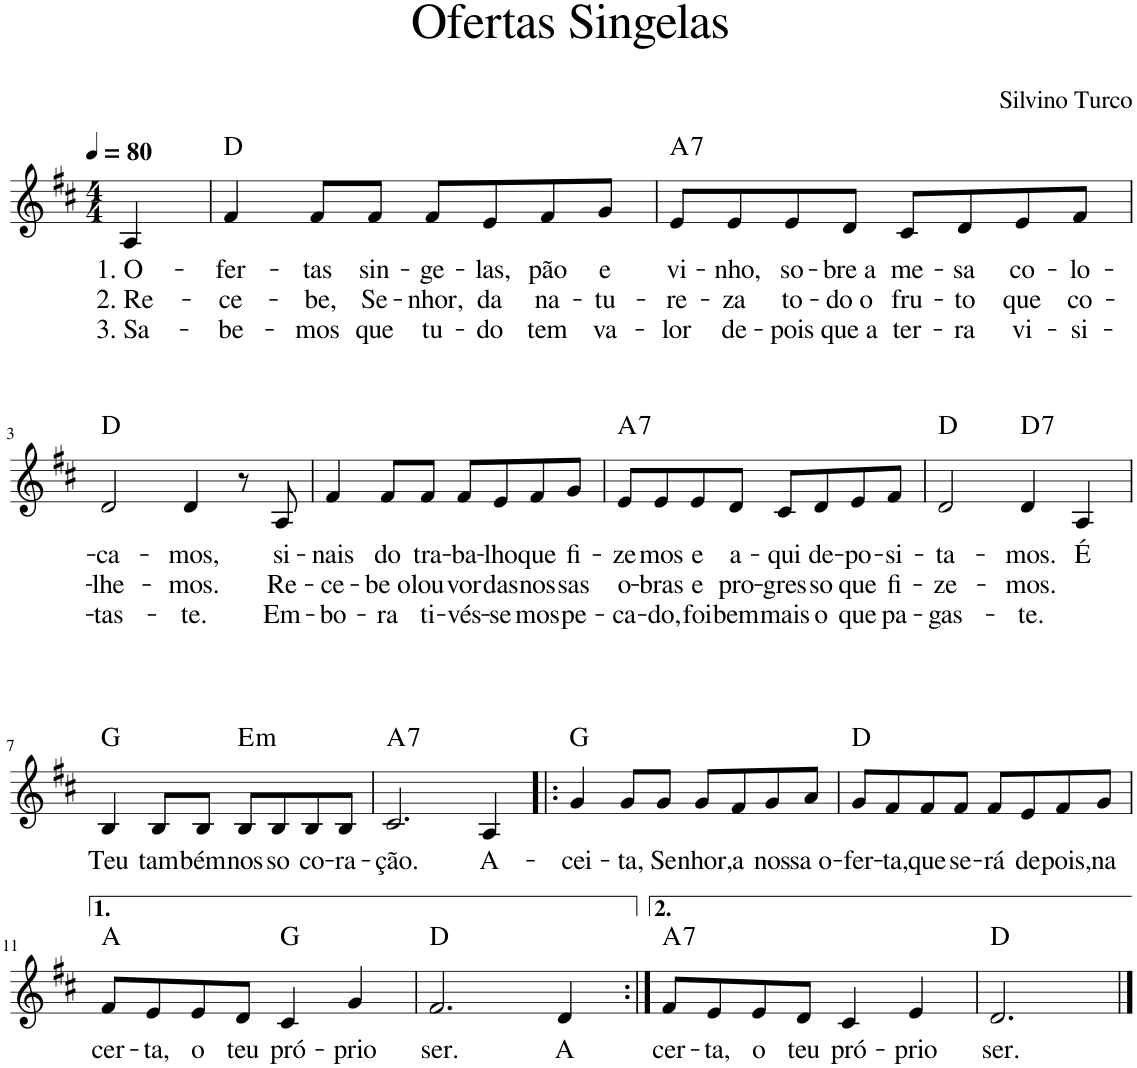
**kern	**text	**text	**text	**harte
*part1	*part1	*part1	*part1	*part1
*staff1	*staff1	*staff1	*staff1	*
*I"Voz	*	*	*	*
*I'Vo.	*	*	*	*
*clefG2	*	*	*	*
*k[f#c#]	*	*	*	*
*M4/4	*	*	*	*
*MM80	*	*	*	*
=	=	=	=	=
!	!LO:LY:b	!LO:LY:b	!LO:LY:b	!
4A/	1. O-	2. Re-	3. Sa-	.
=1	=1	=1	=1	=1
!	!LO:LY:b	!LO:LY:b	!LO:LY:b	!
4f#/	-fer-	-ce-	-be-	D:maj
!	!LO:LY:b	!LO:LY:b	!LO:LY:b	!
8f#/L	-tas	-be,	-mos	.
!	!LO:LY:b	!LO:LY:b	!LO:LY:b	!
8f#/J	sin-	Se-	que	.
!	!LO:LY:b	!LO:LY:b	!LO:LY:b	!
8f#/L	-ge-	-nhor,	tu-	.
!	!LO:LY:b	!LO:LY:b	!LO:LY:b	!
8e/	-las,	da	-do	.
!	!LO:LY:b	!LO:LY:b	!LO:LY:b	!
8f#/	pão	na-	tem	.
!	!LO:LY:b	!LO:LY:b	!LO:LY:b	!
8g/J	e	-tu-	va-	.
=2	=2	=2	=2	=2
!	!LO:LY:b	!LO:LY:b	!LO:LY:b	!LO:H:kt=7
8e/L	vi-	-re-	-lor	A:7
!	!LO:LY:b	!LO:LY:b	!LO:LY:b	!
8e/	-nho,	-za	de-	.
!	!LO:LY:b	!LO:LY:b	!LO:LY:b	!
8e/	so-	to-	-pois	.
!	!LO:LY:b	!LO:LY:b	!LO:LY:b	!
8d/J	-bre a	-do o	que a	.
!	!LO:LY:b	!LO:LY:b	!LO:LY:b	!
8c#/L	me-	fru-	ter-	.
!	!LO:LY:b	!LO:LY:b	!LO:LY:b	!
8d/	-sa	-to	-ra	.
!	!LO:LY:b	!LO:LY:b	!LO:LY:b	!
8e/	co-	que	vi-	.
!	!LO:LY:b	!LO:LY:b	!LO:LY:b	!
8f#/J	-lo-	co-	-si-	.
!!LO:LB:g=z
=3	=3	=3	=3	=3
!	!LO:LY:b	!LO:LY:b	!LO:LY:b	!
2d/	-ca-	-lhe-	-tas-	D:maj
!	!LO:LY:b	!LO:LY:b	!LO:LY:b	!
4d/	-mos,	-mos.	-te.	.
8r	.	.	.	.
!	!LO:LY:b	!LO:LY:b	!LO:LY:b	!
8A/	si-	Re-	Em-	.
=4	=4	=4	=4	=4
!	!LO:LY:b	!LO:LY:b	!LO:LY:b	!
4f#/	-nais	-ce-	-bo-	.
!	!LO:LY:b	!LO:LY:b	!LO:LY:b	!
8f#/L	do	-be o	-ra	.
!	!LO:LY:b	!LO:LY:b	!LO:LY:b	!
8f#/J	tra-	lou-	ti-	.
!	!LO:LY:b	!LO:LY:b	!LO:LY:b	!
8f#/L	-ba-	-vor	-vés-	.
!	!LO:LY:b	!LO:LY:b	!LO:LY:b	!
8e/	-lho	das	-se-	.
!	!LO:LY:b	!LO:LY:b	!LO:LY:b	!
8f#/	que	nos-	-mos	.
!	!LO:LY:b	!LO:LY:b	!LO:LY:b	!
8g/J	fi-	-sas	pe-	.
=5	=5	=5	=5	=5
!	!LO:LY:b	!LO:LY:b	!LO:LY:b	!LO:H:kt=7
8e/L	-ze-	o-	-ca-	A:7
!	!LO:LY:b	!LO:LY:b	!LO:LY:b	!
8e/	-mos	-bras	-do,	.
!	!LO:LY:b	!LO:LY:b	!LO:LY:b	!
8e/	e	e	foi	.
!	!LO:LY:b	!LO:LY:b	!LO:LY:b	!
8d/J	a-	pro-	bem	.
!	!LO:LY:b	!LO:LY:b	!LO:LY:b	!
8c#/L	-qui	-gres-	mais	.
!	!LO:LY:b	!LO:LY:b	!LO:LY:b	!
8d/	de-	-so	o	.
!	!LO:LY:b	!LO:LY:b	!LO:LY:b	!
8e/	-po-	que	que	.
!	!LO:LY:b	!LO:LY:b	!LO:LY:b	!
8f#/J	-si-	fi-	pa-	.
=6	=6	=6	=6	=6
!	!LO:LY:b	!LO:LY:b	!LO:LY:b	!
2d/	-ta-	-ze-	-gas-	D:maj
!	!LO:LY:b	!LO:LY:b	!LO:LY:b	!LO:H:kt=7
4d/	-mos.	-mos.	-te.	D:7
!	!LO:LY:b	!	!	!
4A/	É	.	.	.
!!LO:LB:g=z
=7	=7	=7	=7	=7
!	!LO:LY:b	!	!	!
4B/	Teu	.	.	G:maj
!	!LO:LY:b	!	!	!
8B/L	tam-	.	.	.
!	!LO:LY:b	!	!	!
8B/J	-bém	.	.	.
!	!LO:LY:b	!	!	!LO:H:kt=m
8B/L	nos-	.	.	E:min
!	!LO:LY:b	!	!	!
8B/	-so	.	.	.
!	!LO:LY:b	!	!	!
8B/	co-	.	.	.
!	!LO:LY:b	!	!	!
8B/J	-ra-	.	.	.
=8	=8	=8	=8	=8
!	!LO:LY:b	!	!	!LO:H:kt=7
2.c#/	-ção.	.	.	A:7
!	!LO:LY:b	!	!	!
4A/	A-	.	.	.
=9!|:	=9!|:	=9!|:	=9!|:	=9!|:
!	!LO:LY:b	!	!	!
4g/	-cei-	.	.	G:maj
!	!LO:LY:b	!	!	!
8g/L	-ta,	.	.	.
!	!LO:LY:b	!	!	!
8g/J	Se-	.	.	.
!	!LO:LY:b	!	!	!
8g/L	-nhor,	.	.	.
!	!LO:LY:b	!	!	!
8f#/	a	.	.	.
!	!LO:LY:b	!	!	!
8g/	nos-	.	.	.
!	!LO:LY:b	!	!	!
8a/J	-sa o-	.	.	.
=10	=10	=10	=10	=10
!	!LO:LY:b	!	!	!
8g/L	-fer-	.	.	D:maj
!	!LO:LY:b	!	!	!
8f#/	-ta,	.	.	.
!	!LO:LY:b	!	!	!
8f#/	que	.	.	.
!	!LO:LY:b	!	!	!
8f#/J	se-	.	.	.
!	!LO:LY:b	!	!	!
8f#/L	-rá	.	.	.
!	!LO:LY:b	!	!	!
8e/	de-	.	.	.
!	!LO:LY:b	!	!	!
8f#/	-pois,	.	.	.
!	!LO:LY:b	!	!	!
8g/J	na	.	.	.
!!LO:LB:g=z
=11	=11	=11	=11	=11
!	!LO:LY:b	!	!	!
8f#/L	cer-	.	.	A:maj
!	!LO:LY:b	!	!	!
8e/	-ta,	.	.	.
!	!LO:LY:b	!	!	!
8e/	o	.	.	.
!	!LO:LY:b	!	!	!
8d/J	teu	.	.	.
!	!LO:LY:b	!	!	!
4c#/	pró-	.	.	G:maj
!	!LO:LY:b	!	!	!
4g/	-prio	.	.	.
=12	=12	=12	=12	=12
!	!LO:LY:b	!	!	!
2.f#/	ser.	.	.	D:maj
!	!LO:LY:b	!	!	!
4d/	A	.	.	.
=13:|!	=13:|!	=13:|!	=13:|!	=13:|!
!	!LO:LY:b	!	!	!LO:H:kt=7
8f#/L	cer-	.	.	A:7
!	!LO:LY:b	!	!	!
8e/	-ta,	.	.	.
!	!LO:LY:b	!	!	!
8e/	o	.	.	.
!	!LO:LY:b	!	!	!
8d/J	teu	.	.	.
!	!LO:LY:b	!	!	!
4c#/	pró-	.	.	.
!	!LO:LY:b	!	!	!
4e/	-prio	.	.	.
=14	=14	=14	=14	=14
!	!LO:LY:b	!	!	!
2.d/	ser.	.	.	D:maj
==	==	==	==	==
*-	*-	*-	*-	*-
